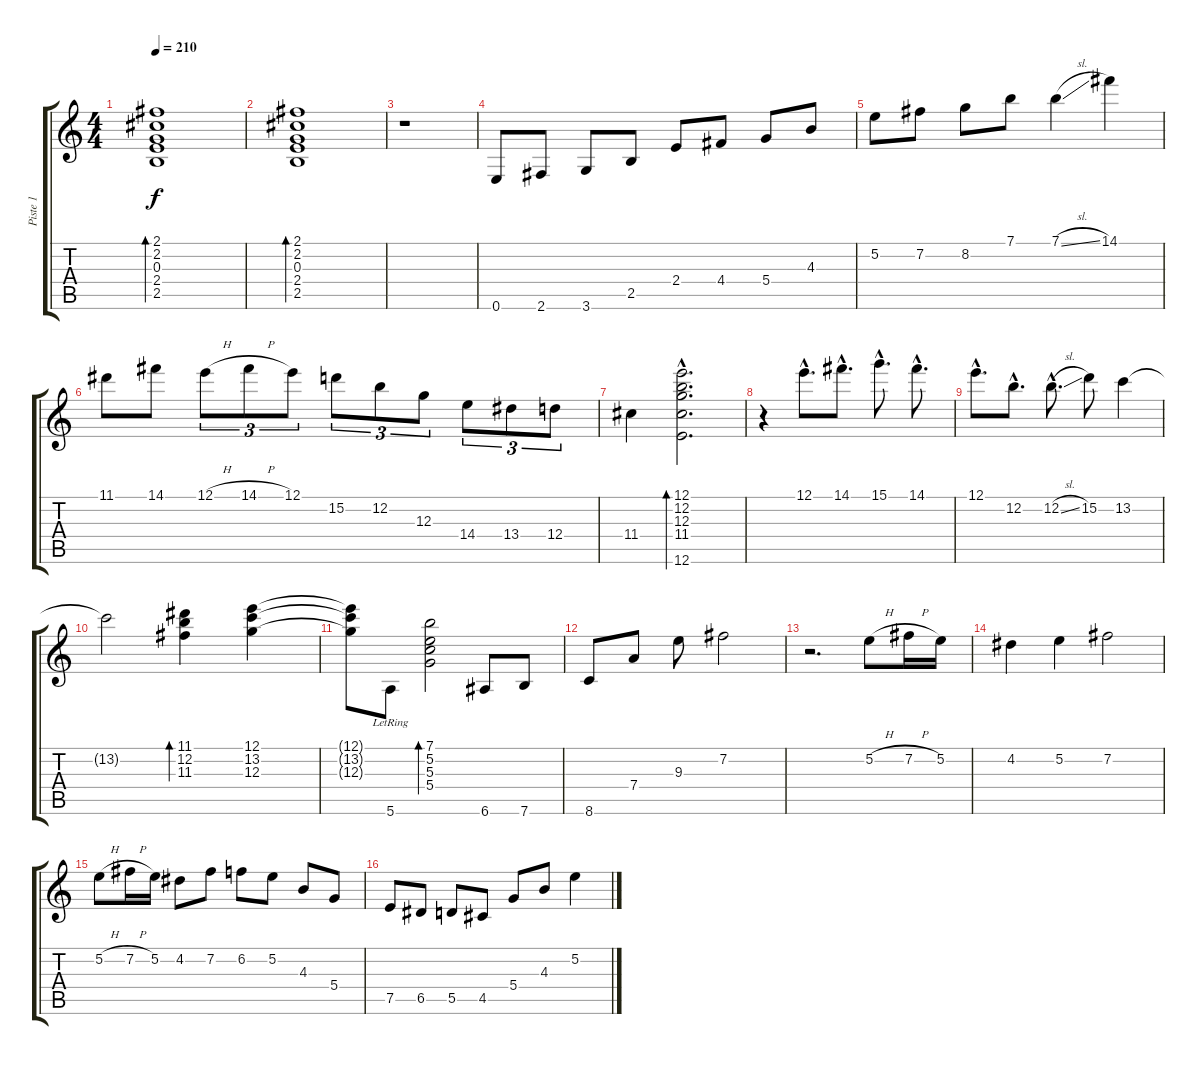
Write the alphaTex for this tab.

\track ("Piste 1" "Piste 1") {instrument acousticguitarsteel}
\staff {score tabs}
\tuning (E4 B3 G3 D3 A2 E2) {hide}
\ts (4 4)
\tempo 210
\clef g2
\ks c
(2.1 2.2 0.3 2.4 2.5).1{bd 480 dy f instrument acousticguitarsteel} |
(2.1 2.2 0.3 2.4 2.5).1{bd 480} |
r.1 |
0.6.8 2.6.8 3.6.8 2.5.8 2.4.8 4.4.8 5.4.8 4.3.8 |
5.2.8 7.2.8 8.2.8 7.1.8 7.1{sl}.4 14.1.4 |
11.1.8 14.1.8 12.1{h}.8{tu (3 2)} 14.1{h}.8{tu (3 2)} 12.1.8{tu (3 2)} 15.2.8{tu (3 2)} 12.2.8{tu (3 2)} 12.3.8{tu (3 2)} 14.4.8{tu (3 2)} 13.4.8{tu (3 2)} 12.4.8{tu (3 2)} |
11.4.4 (12.1{hac} 12.2{hac} 12.3{hac} 11.4{hac} 12.6{hac}).2{d bd 480} |
r.4 12.1{hac}.8{d} 14.1{hac}.8{d} 15.1{hac}.8{d} 14.1{hac}.8{d} |
12.1{hac}.8{d} 12.2{hac}.8{d} 12.2{sl hac}.8{d} 15.2.8 13.2.4 |
13.2{t}.2 (11.1 12.2 11.3).4{bd 480} (12.1 13.2 12.3).4 |
(12.1{t} 13.2{t} 12.3{t}).8 5.6{lr}.8 (7.1 5.2 5.3 5.4).2{bd 480} 6.6.8 7.6.8 |
8.6.8 7.4.8 9.3.8 7.2.2 |
r.2{d} 5.2{h}.8 7.2{h}.16 5.2.16 |
4.2.4 5.2.4 7.2.2 |
5.2{h}.8 7.2{h}.16 5.2.16 4.2.8 7.2.8 6.2.8 5.2.8 4.3.8 5.4.8 |
7.5.8 6.5.8 5.5.8 4.5.8 5.4.8 4.3.8 5.2.4
